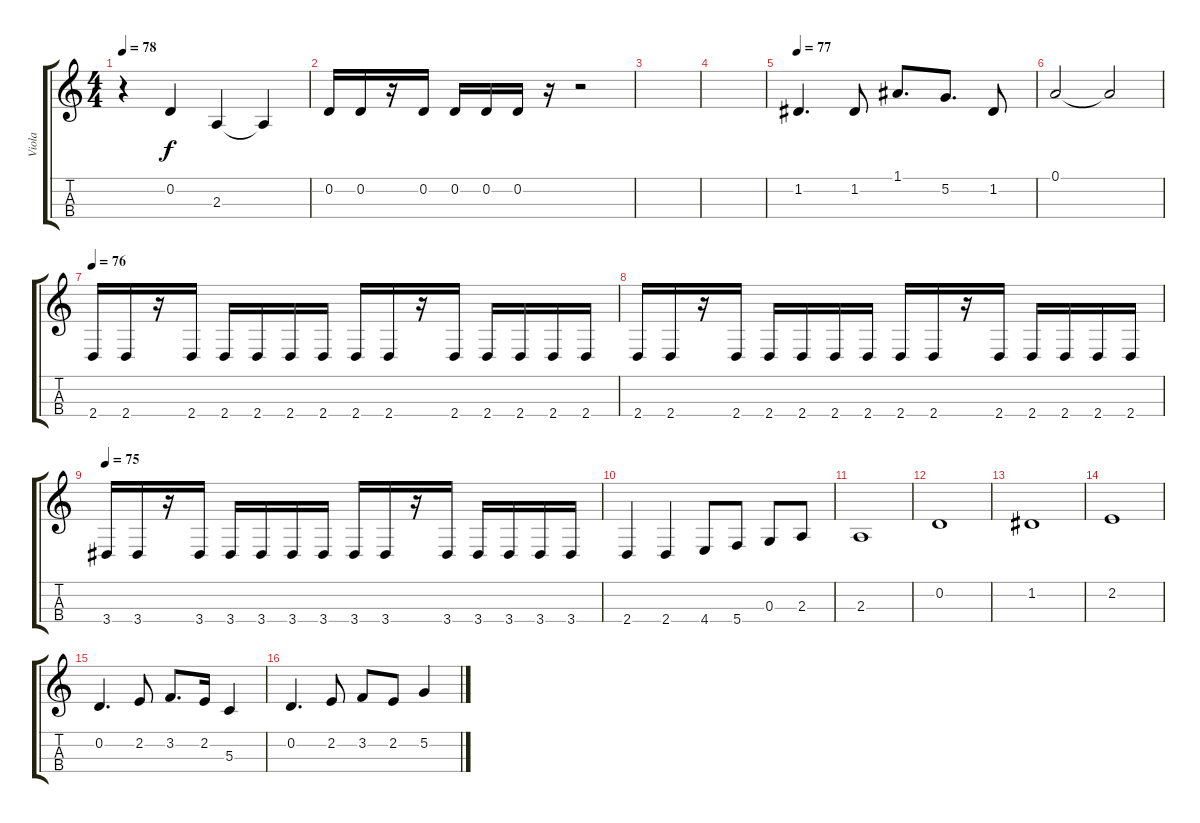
\track ("Viola" "Viola") {instrument viola}
\staff {score tabs}
\tuning (A4 D4 G3 C3) {hide}
\ts (4 4)
\tempo 78
\clef g2
\ks c
r.4{dy f} 0.2.4 2.3.4{volume 4} 2.3{t}.4 |
0.2.16{volume 8} 0.2.16 r.16 0.2.16 0.2.16 0.2.16 0.2.16 r.16 r.2 |
|
|
\tempo 77
1.2.4{d volume 6} 1.2.8 1.1.8{d} 5.2.8{d} 1.2.8 |
0.1.2 0.1{t}.2{volume 3} |
\tempo 76
2.4.16{volume 6} 2.4.16 r.16 2.4.16 2.4.16 2.4.16 2.4.16 2.4.16 2.4.16 2.4.16 r.16 2.4.16 2.4.16 2.4.16 2.4.16 2.4.16 |
2.4.16 2.4.16 r.16 2.4.16 2.4.16 2.4.16 2.4.16 2.4.16 2.4.16 2.4.16 r.16 2.4.16 2.4.16 2.4.16 2.4.16 2.4.16 |
\tempo 75
3.4.16 3.4.16 r.16 3.4.16 3.4.16 3.4.16 3.4.16 3.4.16 3.4.16 3.4.16 r.16 3.4.16 3.4.16 3.4.16 3.4.16 3.4.16 |
2.4.4{volume 8} 2.4.4 4.4.8 5.4.8 0.3.8 2.3.8 |
2.3.1{volume 5} |
0.2.1 |
1.2.1 |
2.2.1 |
0.2.4{d volume 11} 2.2.8 3.2.8{d} 2.2.16 5.3.4 |
0.2.4{d} 2.2.8 3.2.8 2.2.8 5.2.4
